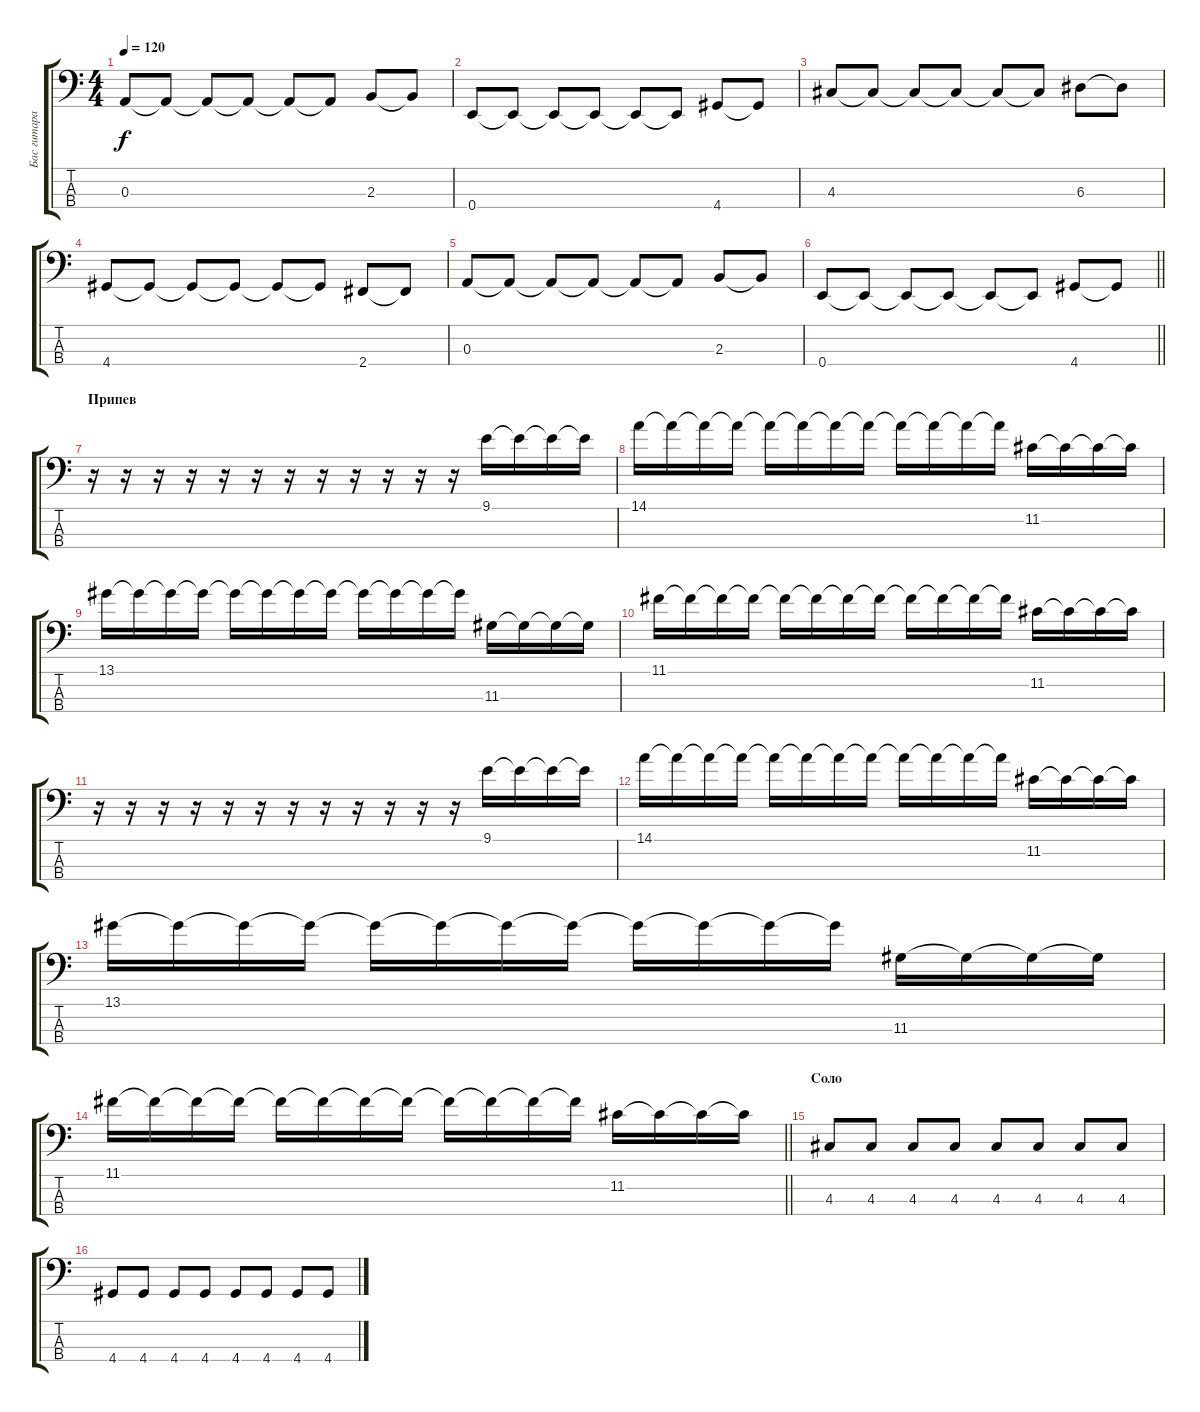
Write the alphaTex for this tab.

\track ("Бас гитара" "Бас гитара") {instrument electricbassfinger}
\staff {score tabs}
\tuning (G2 D2 A1 E1) {hide}
\ts (4 4)
\tempo 120
\clef f4
\ks c
0.3.8{dy f} 0.3{t}.8 0.3{t}.8 0.3{t}.8 0.3{t}.8 0.3{t}.8 2.3.8 2.3{t}.8 |
0.4.8 0.4{t}.8 0.4{t}.8 0.4{t}.8 0.4{t}.8 0.4{t}.8 4.4.8 4.4{t}.8 |
4.3.8 4.3{t}.8 4.3{t}.8 4.3{t}.8 4.3{t}.8 4.3{t}.8 6.3.8 6.3{t}.8 |
4.4.8 4.4{t}.8 4.4{t}.8 4.4{t}.8 4.4{t}.8 4.4{t}.8 2.4.8 2.4{t}.8 |
0.3.8 0.3{t}.8 0.3{t}.8 0.3{t}.8 0.3{t}.8 0.3{t}.8 2.3.8 2.3{t}.8 |
\barLineRight lightlight
0.4.8 0.4{t}.8 0.4{t}.8 0.4{t}.8 0.4{t}.8 0.4{t}.8 4.4.8 4.4{t}.8 |
\section ("" "Припев")
r.16 r.16 r.16 r.16 r.16 r.16 r.16 r.16 r.16 r.16 r.16 r.16 9.1.16 9.1{t}.16 9.1{t}.16 9.1{t}.16 |
14.1.16 14.1{t}.16 14.1{t}.16 14.1{t}.16 14.1{t}.16 14.1{t}.16 14.1{t}.16 14.1{t}.16 14.1{t}.16 14.1{t}.16 14.1{t}.16 14.1{t}.16 11.2.16 11.2{t}.16 11.2{t}.16 11.2{t}.16 |
13.1.16 13.1{t}.16 13.1{t}.16 13.1{t}.16 13.1{t}.16 13.1{t}.16 13.1{t}.16 13.1{t}.16 13.1{t}.16 13.1{t}.16 13.1{t}.16 13.1{t}.16 11.3.16 11.3{t}.16 11.3{t}.16 11.3{t}.16 |
11.1.16 11.1{t}.16 11.1{t}.16 11.1{t}.16 11.1{t}.16 11.1{t}.16 11.1{t}.16 11.1{t}.16 11.1{t}.16 11.1{t}.16 11.1{t}.16 11.1{t}.16 11.2.16 11.2{t}.16 11.2{t}.16 11.2{t}.16 |
r.16 r.16 r.16 r.16 r.16 r.16 r.16 r.16 r.16 r.16 r.16 r.16 9.1.16 9.1{t}.16 9.1{t}.16 9.1{t}.16 |
14.1.16 14.1{t}.16 14.1{t}.16 14.1{t}.16 14.1{t}.16 14.1{t}.16 14.1{t}.16 14.1{t}.16 14.1{t}.16 14.1{t}.16 14.1{t}.16 14.1{t}.16 11.2.16 11.2{t}.16 11.2{t}.16 11.2{t}.16 |
13.1.16 13.1{t}.16 13.1{t}.16 13.1{t}.16 13.1{t}.16 13.1{t}.16 13.1{t}.16 13.1{t}.16 13.1{t}.16 13.1{t}.16 13.1{t}.16 13.1{t}.16 11.3.16 11.3{t}.16 11.3{t}.16 11.3{t}.16 |
\barLineRight lightlight
11.1.16 11.1{t}.16 11.1{t}.16 11.1{t}.16 11.1{t}.16 11.1{t}.16 11.1{t}.16 11.1{t}.16 11.1{t}.16 11.1{t}.16 11.1{t}.16 11.1{t}.16 11.2.16 11.2{t}.16 11.2{t}.16 11.2{t}.16 |
\section ("" "Соло")
4.3.8 4.3.8 4.3.8 4.3.8 4.3.8 4.3.8 4.3.8 4.3.8 |
4.4.8 4.4.8 4.4.8 4.4.8 4.4.8 4.4.8 4.4.8 4.4.8
